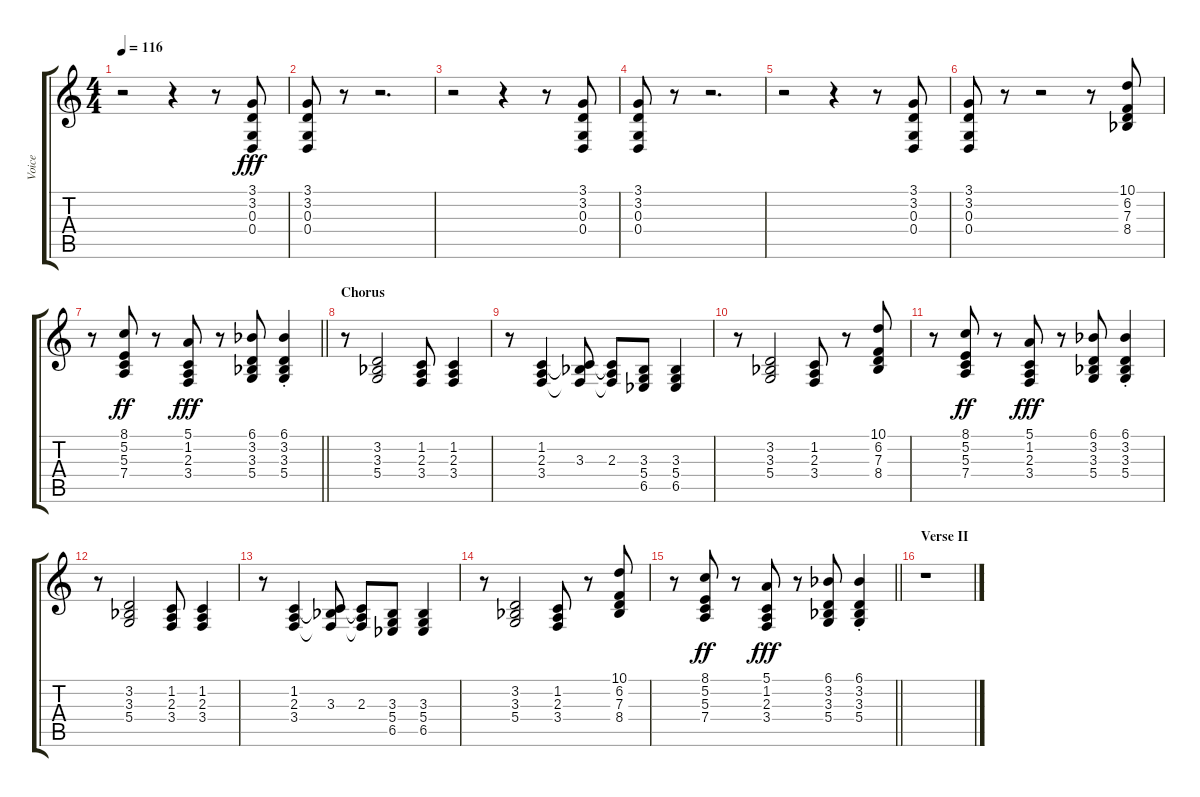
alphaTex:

\track ("Voice" "Voice") {instrument synthvoice}
\staff {score tabs}
\tuning (E4 B3 G3 D3 A2 E2) {hide}
\ts (4 4)
\tempo 116
\clef g2
\ks c
r.2{dy fff} r.4 r.8 (3.1 3.2 0.3 0.4).8 |
(3.1 3.2 0.3 0.4).8 r.8 r.2{d} |
r.2 r.4 r.8 (3.1 3.2 0.3 0.4).8 |
(3.1 3.2 0.3 0.4).8 r.8 r.2{d} |
r.2 r.4 r.8 (3.1 3.2 0.3 0.4).8 |
(3.1 3.2 0.3 0.4).8 r.8 r.2 r.8 (10.1 6.2 7.3 8.4{acc b}).8 |
\barLineRight lightlight
r.8 (8.1 5.2 5.3 7.4).8{dy ff} r.8 (5.1 1.2 2.3 3.4).8{dy fff} r.8 (6.1{acc b} 3.2 3.3{acc b} 5.4).8 (6.1{st acc b} 3.2{st} 3.3{st acc b} 5.4{st}).4 |
\section ("" "Chorus")
r.8 (3.2 3.3{acc b} 5.4).2{volume 7} (1.2 2.3 3.4).8 (1.2 2.3 3.4).4 |
r.8 (1.2 2.3 3.4).4 (1.2{t} 3.3{acc b} 3.4{t}).8 (1.2{t} 2.3 3.4{t}).8 (3.3{acc b} 5.4 6.5{acc b}).8 (3.3{acc b} 5.4 6.5{acc b}).4 |
r.8 (3.2 3.3{acc b} 5.4).2 (1.2 2.3 3.4).8 r.8 (10.1 6.2 7.3 8.4{acc b}).8{volume 10} |
r.8 (8.1 5.2 5.3 7.4).8{dy ff} r.8 (5.1 1.2 2.3 3.4).8{dy fff} r.8 (6.1{acc b} 3.2 3.3{acc b} 5.4).8 (6.1{st acc b} 3.2{st} 3.3{st acc b} 5.4{st}).4 |
r.8 (3.2 3.3{acc b} 5.4).2{volume 7} (1.2 2.3 3.4).8 (1.2 2.3 3.4).4 |
r.8 (1.2 2.3 3.4).4 (1.2{t} 3.3{acc b} 3.4{t}).8 (1.2{t} 2.3 3.4{t}).8 (3.3{acc b} 5.4 6.5{acc b}).8 (3.3{acc b} 5.4 6.5{acc b}).4 |
r.8 (3.2 3.3{acc b} 5.4).2 (1.2 2.3 3.4).8 r.8 (10.1 6.2 7.3 8.4{acc b}).8{volume 10} |
\barLineRight lightlight
r.8 (8.1 5.2 5.3 7.4).8{dy ff} r.8 (5.1 1.2 2.3 3.4).8{dy fff} r.8 (6.1{acc b} 3.2 3.3{acc b} 5.4).8 (6.1{st acc b} 3.2{st} 3.3{st acc b} 5.4{st}).4 |
\section ("" "Verse II")
r.1
